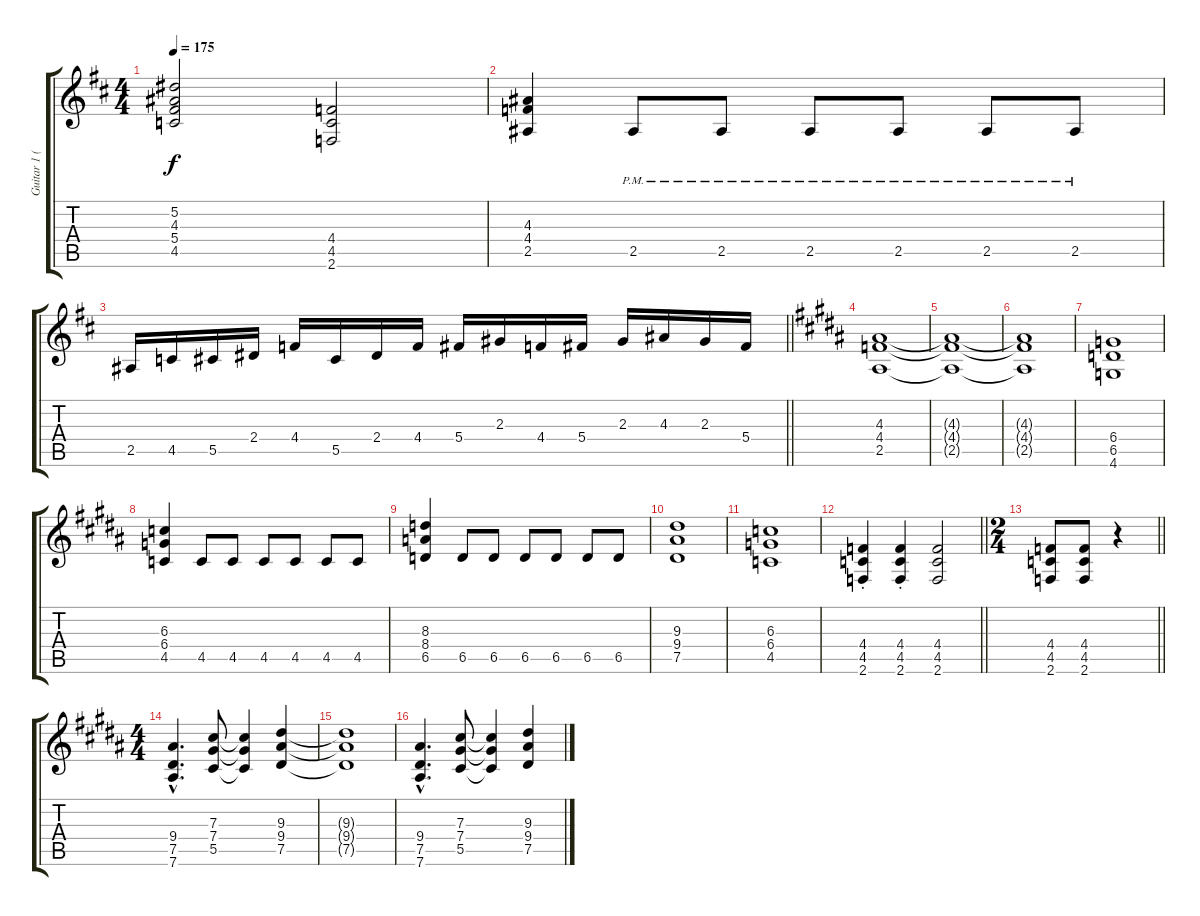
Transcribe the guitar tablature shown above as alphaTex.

\track ("Guitar 1 (SheJa)" "Guitar 1 (") {instrument distortionguitar}
\staff {score tabs}
\tuning (Eb4 Bb3 Gb3 Db3 Ab2 Eb2) {hide}
\ts (4 4)
\tempo 175
\clef g2
\ks d
(5.2 4.3 5.4 4.5).2{dy f} (4.4 4.5 2.6).2 |
(4.3 4.4 2.5).4 2.5{pm}.8 2.5{pm}.8 2.5{pm}.8 2.5{pm}.8 2.5{pm}.8 2.5{pm}.8 |
\barLineRight lightlight
2.5.16 4.5.16 5.5.16 2.4.16 4.4.16 5.5.16 2.4.16 4.4.16 5.4.16 2.3.16 4.4.16 5.4.16 2.3.16 4.3.16 2.3.16 5.4.16 |
\ks b
(4.3 4.4 2.5).1 |
(4.3{t} 4.4{t} 2.5{t}).1 |
(4.3{t} 4.4{t} 2.5{t}).1 |
(6.4 6.5 4.6).1 |
(6.3 6.4 4.5).4 4.5.8 4.5.8 4.5.8 4.5.8 4.5.8 4.5.8 |
(8.3 8.4 6.5).4 6.5.8 6.5.8 6.5.8 6.5.8 6.5.8 6.5.8 |
(9.3 9.4 7.5).1 |
(6.3 6.4 4.5).1 |
\barLineRight lightlight
(4.4{st} 4.5{st} 2.6{st}).4 (4.4{st} 4.5{st} 2.6{st}).4 (4.4 4.5 2.6).2 |
\ts (2 4)
\barLineRight lightlight
(4.4 4.5 2.6).8 (4.4 4.5 2.6).8 r.4 |
\ts (4 4)
(9.4{hac} 7.5{hac} 7.6{hac}).4{d} (7.3 7.4 5.5).8 (7.3{t} 7.4{t} 5.5{t}).4 (9.3 9.4 7.5).4 |
(9.3{t} 9.4{t} 7.5{t}).1 |
(9.4{hac} 7.5{hac} 7.6{hac}).4{d} (7.3 7.4 5.5).8 (7.3{t} 7.4{t} 5.5{t}).4 (9.3 9.4 7.5).4
